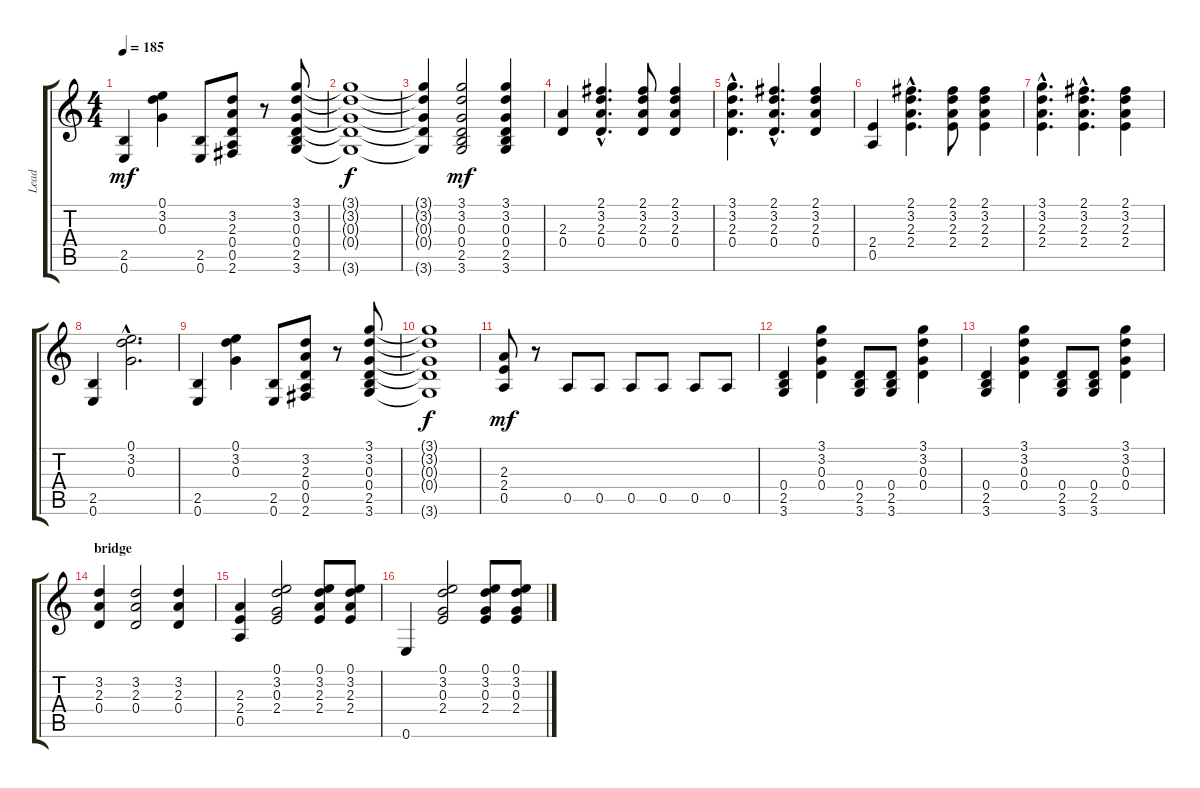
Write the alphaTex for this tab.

\track ("Lead" "Lead") {instrument distortionguitar}
\staff {score tabs}
\tuning (E4 B3 G3 D3 A2 E2) {hide}
\ts (4 4)
\tempo 185
\clef g2
\ks c
(2.5 0.6).4{dy mf} (0.1 3.2 0.3).4 (2.5 0.6).8 (3.2 2.3 0.4 0.5 2.6).8 r.8 (3.1 3.2 0.3 0.4 2.5 3.6).8 |
(3.1{t} 3.2{t} 0.3{t} 0.4{t} 3.6{t}).1{dy f} |
(3.1{t} 3.2{t} 0.3{t} 0.4{t} 3.6{t}).4 (3.1 3.2 0.3 0.4 2.5 3.6).2{dy mf} (3.1 3.2 0.3 0.4 2.5 3.6).4 |
(2.3 0.4).4 (2.1{hac} 3.2{hac} 2.3{hac} 0.4{hac}).4{d} (2.1 3.2 2.3 0.4).8 (2.1 3.2 2.3 0.4).4 |
(3.1{hac} 3.2{hac} 2.3{hac} 0.4{hac}).4{d} (2.1{hac} 3.2{hac} 2.3{hac} 0.4{hac}).4{d} (2.1 3.2 2.3 0.4).4 |
(2.4 0.5).4 (2.1{hac} 3.2{hac} 2.3{hac} 2.4{hac}).4{d} (2.1 3.2 2.3 2.4).8 (2.1 3.2 2.3 2.4).4 |
(3.1{hac} 3.2{hac} 2.3{hac} 2.4{hac}).4{d} (2.1{hac} 3.2{hac} 2.3{hac} 2.4{hac}).4{d} (2.1 3.2 2.3 2.4).4 |
(2.5 0.6).4 (0.1{hac} 3.2{hac} 0.3{hac}).2{d} |
(2.5 0.6).4 (0.1 3.2 0.3).4 (2.5 0.6).8 (3.2 2.3 0.4 0.5 2.6).8 r.8 (3.1 3.2 0.3 0.4 2.5 3.6).8 |
(3.1{t} 3.2{t} 0.3{t} 0.4{t} 3.6{t}).1{dy f} |
(2.3 2.4 0.5).8{dy mf} r.8 0.5.8 0.5.8 0.5.8 0.5.8 0.5.8 0.5.8 |
(0.4 2.5 3.6).4 (3.1 3.2 0.3 0.4).4 (0.4 2.5 3.6).8 (0.4 2.5 3.6).8 (3.1 3.2 0.3 0.4).4 |
(0.4 2.5 3.6).4 (3.1 3.2 0.3 0.4).4 (0.4 2.5 3.6).8 (0.4 2.5 3.6).8 (3.1 3.2 0.3 0.4).4 |
\section ("" "bridge")
(3.2 2.3 0.4).4 (3.2 2.3 0.4).2 (3.2 2.3 0.4).4 |
(2.3 2.4 0.5).4 (0.1 3.2 0.3 2.4).2 (0.1 3.2 2.3 2.4).8 (0.1 3.2 2.3 2.4).8 |
0.6.4 (0.1 3.2 0.3 2.4).2 (0.1 3.2 0.3 2.4).8 (0.1 3.2 0.3 2.4).8
